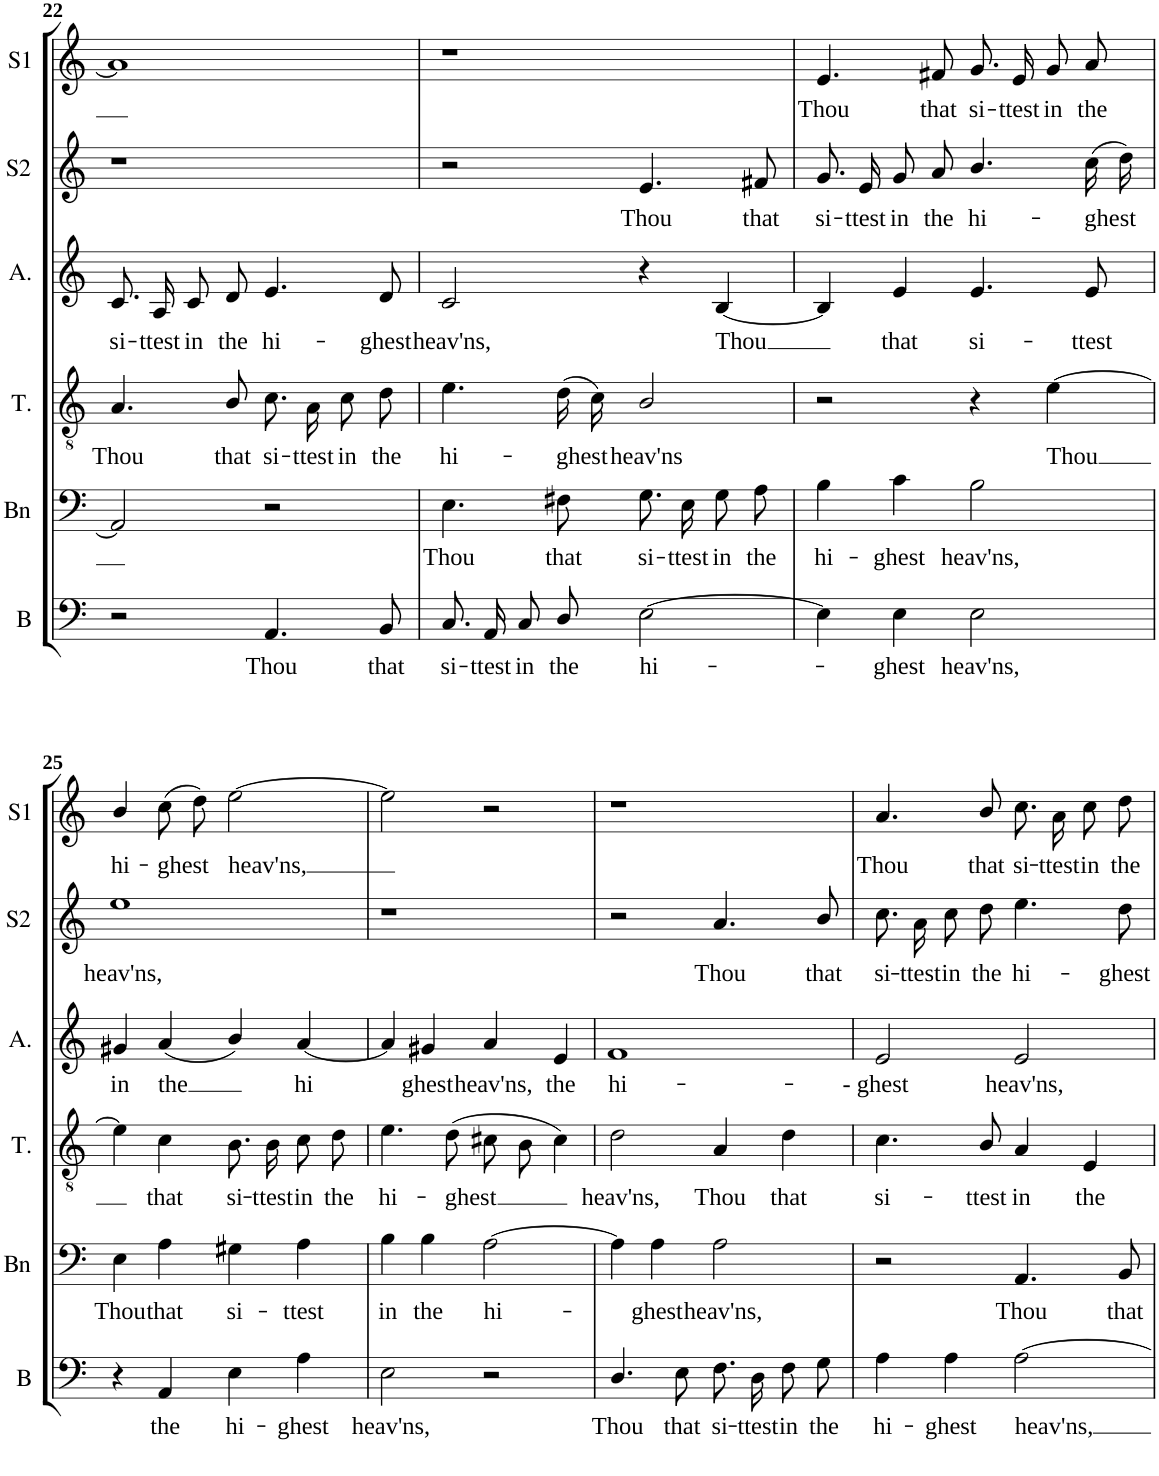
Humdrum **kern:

**kern	**text	**kern	**text	**kern	**text	**kern	**text	**kern	**text	**kern	**text
*part6	*part6	*part5	*part5	*part4	*part4	*part3	*part3	*part2	*part2	*part1	*part1
*staff6	*staff6	*staff5	*staff5	*staff4	*staff4	*staff3	*staff3	*staff2	*staff2	*staff1	*staff1
*I"Basse	*	*I"Baryton	*	*I"Tenor	*	*I"Alto	*	*I"Soprano 2	*	*I"Soprano 1	*
*I'B	*	*I'Bn	*	*I'T.	*	*I'A.	*	*I'S2	*	*I'S1	*
!!LO:PB:g=z
*clefF4	*	*clefF4	*	*clefGv2	*	*clefG2	*	*clefG2	*	*clefG2	*
*	*	*	*	*Trd7c12	*	*	*	*	*	*	*
*k[]	*	*k[]	*	*k[]	*	*k[]	*	*k[]	*	*k[]	*
*M4/4	*	*M4/4	*	*M4/4	*	*M4/4	*	*M4/4	*	*M4/4	*
=22	=22	=22	=22	=22	=22	=22	=22	=22	=22	=22	=22
!	!	!	!	!	!LO:LY:b	!	!LO:LY:b	!	!	!	!
2r	.	2AA/]	.	4.A/	Thou	8.c/L	si-	1r	.	1a]	.
!	!	!	!	!	!	!	!LO:LY:b	!	!	!	!
.	.	.	.	.	.	16A/Jk	-ttest	.	.	.	.
!	!	!	!	!	!	!	!LO:LY:b	!	!	!	!
.	.	.	.	.	.	8c/L	in	.	.	.	.
!	!	!	!	!	!LO:LY:b	!	!LO:LY:b	!	!	!	!
.	.	.	.	8B/	that	8d/J	the	.	.	.	.
!	!LO:LY:b	!	!	!	!LO:LY:b	!	!LO:LY:b	!	!	!	!
4.AA/	Thou	2r	.	8.c\L	si-	4.e/	hi-	.	.	.	.
!	!	!	!	!	!LO:LY:b	!	!	!	!	!	!
.	.	.	.	16A\Jk	-ttest	.	.	.	.	.	.
!	!	!	!	!	!LO:LY:b	!	!	!	!	!	!
.	.	.	.	8c\L	in	.	.	.	.	.	.
!	!LO:LY:b	!	!	!	!LO:LY:b	!	!LO:LY:b	!	!	!	!
8BB/	that	.	.	8d\J	the	8d/	-ghest	.	.	.	.
=23	=23	=23	=23	=23	=23	=23	=23	=23	=23	=23	=23
!	!LO:LY:b	!	!LO:LY:b	!	!LO:LY:b	!	!LO:LY:b	!	!	!	!
8.C/L	si-	4.E\	Thou	4.e\	hi-	2c/	heav'ns,	2r	.	1r	.
!	!LO:LY:b	!	!	!	!	!	!	!	!	!	!
16AA/Jk	-ttest	.	.	.	.	.	.	.	.	.	.
!	!LO:LY:b	!	!	!	!	!	!	!	!	!	!
8C/L	in	.	.	.	.	.	.	.	.	.	.
!	!LO:LY:b	!	!LO:LY:b	!	!LO:LY:b	!	!	!	!	!	!
8D/J	the	8F#X\	that	(16d\LL	-ghest	.	.	.	.	.	.
.	.	.	.	16c\JJ)	.	.	.	.	.	.	.
!	!LO:LY:b	!	!LO:LY:b	!	!LO:LY:b	!	!	!	!LO:LY:b	!	!
[2E\	hi-	8.G\L	si-	2B/	heav'ns	4r	.	4.e/	Thou	.	.
!	!	!	!LO:LY:b	!	!	!	!	!	!	!	!
.	.	16E\Jk	-ttest	.	.	.	.	.	.	.	.
!	!	!	!LO:LY:b	!	!	!	!LO:LY:b	!	!	!	!
.	.	8G\L	in	.	.	[4B/	Thou	.	.	.	.
!	!	!	!LO:LY:b	!	!	!	!	!	!LO:LY:b	!	!
.	.	8A\J	the	.	.	.	.	8f#X/	that	.	.
=24	=24	=24	=24	=24	=24	=24	=24	=24	=24	=24	=24
!	!	!	!LO:LY:b	!	!	!	!	!	!LO:LY:b	!	!LO:LY:b
4E\]	.	4B\	hi-	2r	.	4B/]	.	8.g/L	si-	4.e/	Thou
!	!	!	!	!	!	!	!	!	!LO:LY:b	!	!
.	.	.	.	.	.	.	.	16e/Jk	-ttest	.	.
!	!LO:LY:b	!	!LO:LY:b	!	!	!	!LO:LY:b	!	!LO:LY:b	!	!
4E\	-ghest	4c\	-ghest	.	.	4e/	that	8g/L	in	.	.
!	!	!	!	!	!	!	!	!	!LO:LY:b	!	!LO:LY:b
.	.	.	.	.	.	.	.	8a/J	the	8f#X/	that
!	!LO:LY:b	!	!LO:LY:b	!	!	!	!LO:LY:b	!	!LO:LY:b	!	!LO:LY:b
2E\	heav'ns,	2B\	heav'ns,	4r	.	4.e/	si-	4.b/	hi-	8.g/L	si-
!	!	!	!	!	!	!	!	!	!	!	!LO:LY:b
.	.	.	.	.	.	.	.	.	.	16e/Jk	-ttest
!	!	!	!	!	!LO:LY:b	!	!	!	!	!	!LO:LY:b
.	.	.	.	[4e\	Thou	.	.	.	.	8g/L	in
!	!	!	!	!	!	!	!LO:LY:b	!	!LO:LY:b	!	!LO:LY:b
.	.	.	.	.	.	8e/	-ttest	(16cc\LL	-ghest	8a/J	the
.	.	.	.	.	.	.	.	16dd\JJ)	.	.	.
!!LO:LB:g=z
=25	=25	=25	=25	=25	=25	=25	=25	=25	=25	=25	=25
!	!	!	!LO:LY:b	!	!	!	!LO:LY:b	!	!LO:LY:b	!	!LO:LY:b
4r	.	4E\	Thou	4e\]	.	4g#X/	in	1ee	heav'ns,	4b/	hi-
!	!LO:LY:b	!	!LO:LY:b	!	!LO:LY:b	!	!LO:LY:b	!	!	!	!LO:LY:b
4AA/	the	4A\	that	4c\	that	(4a/	the	.	.	(8cc\L	-ghest
.	.	.	.	.	.	.	.	.	.	8dd\J)	.
!	!LO:LY:b	!	!LO:LY:b	!	!LO:LY:b	!	!	!	!	!	!LO:LY:b
4E\	hi-	4G#X\	si-	8.B\L	si-	4b/)	.	.	.	[2ee\	heav'ns,
!	!	!	!	!	!LO:LY:b	!	!	!	!	!	!
.	.	.	.	16B\Jk	-ttest	.	.	.	.	.	.
!	!LO:LY:b	!	!LO:LY:b	!	!LO:LY:b	!	!LO:LY:b	!	!	!	!
4A\	-ghest	4A\	-ttest	8c\L	in	[4a/	hi	.	.	.	.
!	!	!	!	!	!LO:LY:b	!	!	!	!	!	!
.	.	.	.	8d\J	the	.	.	.	.	.	.
=26	=26	=26	=26	=26	=26	=26	=26	=26	=26	=26	=26
!	!LO:LY:b	!	!LO:LY:b	!	!LO:LY:b	!	!	!	!	!	!
2E\	heav'ns,	4B\	in	4.e\	hi-	4a/]	.	1r	.	2ee\]	.
!	!	!	!LO:LY:b	!	!	!	!LO:LY:b	!	!	!	!
.	.	4B\	the	.	.	4g#X/	ghest	.	.	.	.
!	!	!	!	!	!LO:LY:b	!	!	!	!	!	!
.	.	.	.	(8d\	-ghest	.	.	.	.	.	.
!	!	!	!LO:LY:b	!	!	!	!LO:LY:b	!	!	!	!
2r	.	[2A\	hi-	8c#X\L	.	4a/	heav'ns,	.	.	2r	.
.	.	.	.	8B\J	.	.	.	.	.	.	.
!	!	!	!	!	!	!	!LO:LY:b	!	!	!	!
.	.	.	.	4c#\)	.	4e/	the	.	.	.	.
=27	=27	=27	=27	=27	=27	=27	=27	=27	=27	=27	=27
!	!LO:LY:b	!	!	!	!LO:LY:b	!	!LO:LY:b	!	!	!	!
4.D/	Thou	4A\]	.	2d\	heav'ns,	1f	hi-	2r	.	1r	.
!	!	!	!LO:LY:b	!	!	!	!	!	!	!	!
.	.	4A\	-ghest	.	.	.	.	.	.	.	.
!	!LO:LY:b	!	!	!	!	!	!	!	!	!	!
8E\	that	.	.	.	.	.	.	.	.	.	.
!	!LO:LY:b	!	!LO:LY:b	!	!LO:LY:b	!	!	!	!LO:LY:b	!	!
8.F\L	si-	2A\	heav'ns,	4A/	Thou	.	.	4.a/	Thou	.	.
!	!LO:LY:b	!	!	!	!	!	!	!	!	!	!
16D\Jk	-ttest	.	.	.	.	.	.	.	.	.	.
!	!LO:LY:b	!	!	!	!LO:LY:b	!	!	!	!	!	!
8F\L	in	.	.	4d\	that	.	.	.	.	.	.
!	!LO:LY:b	!	!	!	!	!	!	!	!LO:LY:b	!	!
8G\J	the	.	.	.	.	.	.	8b/	that	.	.
=28	=28	=28	=28	=28	=28	=28	=28	=28	=28	=28	=28
!	!LO:LY:b	!	!	!	!LO:LY:b	!	!LO:LY:b	!	!LO:LY:b	!	!LO:LY:b
4A\	hi-	2r	.	4.c\	si-	2e/	-- ghest	8.cc\L	si-	4.a/	Thou
!	!	!	!	!	!	!	!	!	!LO:LY:b	!	!
.	.	.	.	.	.	.	.	16a\Jk	-ttest	.	.
!	!LO:LY:b	!	!	!	!	!	!	!	!LO:LY:b	!	!
4A\	-ghest	.	.	.	.	.	.	8cc\L	in	.	.
!	!	!	!	!	!LO:LY:b	!	!	!	!LO:LY:b	!	!LO:LY:b
.	.	.	.	8B/	-ttest	.	.	8dd\J	the	8b/	that
!	!LO:LY:b	!	!LO:LY:b	!	!LO:LY:b	!	!LO:LY:b	!	!LO:LY:b	!	!LO:LY:b
[2A\	heav'ns,	4.AA/	Thou	4A/	in	2e/	heav'ns,	4.ee\	hi-	8.cc\L	si-
!	!	!	!	!	!	!	!	!	!	!	!LO:LY:b
.	.	.	.	.	.	.	.	.	.	16a\Jk	-ttest
!	!	!	!	!	!LO:LY:b	!	!	!	!	!	!LO:LY:b
.	.	.	.	4E/	the	.	.	.	.	8cc\L	in
!	!	!	!LO:LY:b	!	!	!	!	!	!LO:LY:b	!	!LO:LY:b
.	.	8BB/	that	.	.	.	.	8dd\	-ghest	8dd\J	the
=	=	=	=	=	=	=	=	=	=	=	=
*-	*-	*-	*-	*-	*-	*-	*-	*-	*-	*-	*-
